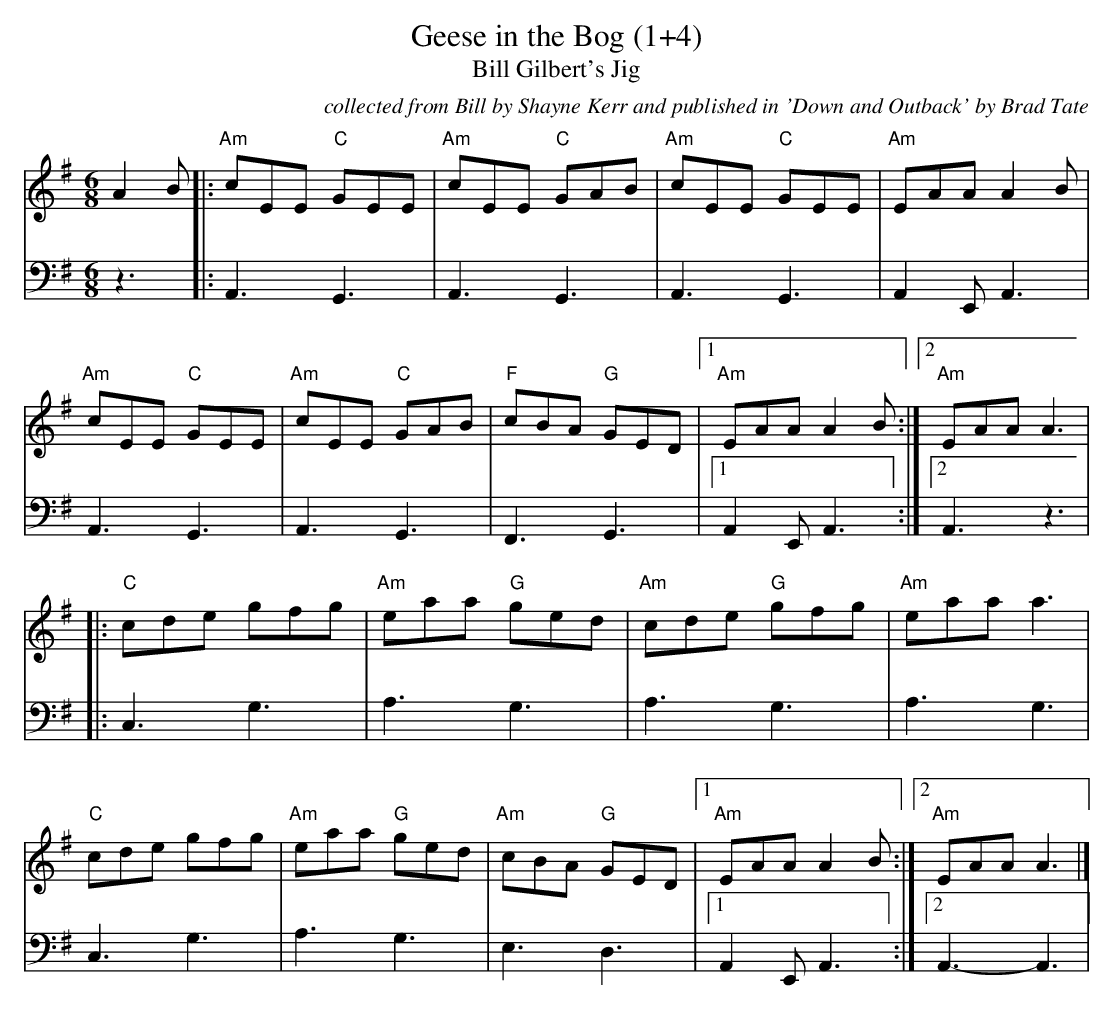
X:1
T:Geese in the Bog (1+4)
T:Bill Gilbert's Jig
C:collected from Bill by Shayne Kerr and published in 'Down and Outback' by Brad Tate
Q:140
M:6/8
L:1/8
K:A dorian
V:1
A2B|:"Am"cEE "C"GEE|"Am"cEE "C"GAB|"Am"cEE "C"GEE|"Am"EAA A2B|
"Am"cEE "C"GEE|"Am"cEE "C"GAB|"F"cBA "G"GED|1"Am"EAA A2B:|2"Am"EAA A3|
|:"C"cde gfg|"Am"eaa "G"ged|"Am"cde "G"gfg|"Am"eaa a3|
"C"cde gfg|"Am"eaa "G"ged|"Am"cBA "G"GED|1"Am"EAA A2B:|2"Am"EAA A3|]
V:4 clef=bass
z3|:A,,3G,,3|A,,3G,,3|A,,3G,,3|A,,2E,,A,,3|
A,,3G,,3|A,,3G,,3|F,,3G,,3|1A,,2E,,A,,3:|2A,,3z3|
|:C,3G,3|A,3G,3|A,3G,3|A,3G,3|
C,3G,3|A,3G,3|E,3D,3|1A,,2E,,A,,3:|2A,,3-A,,3|
